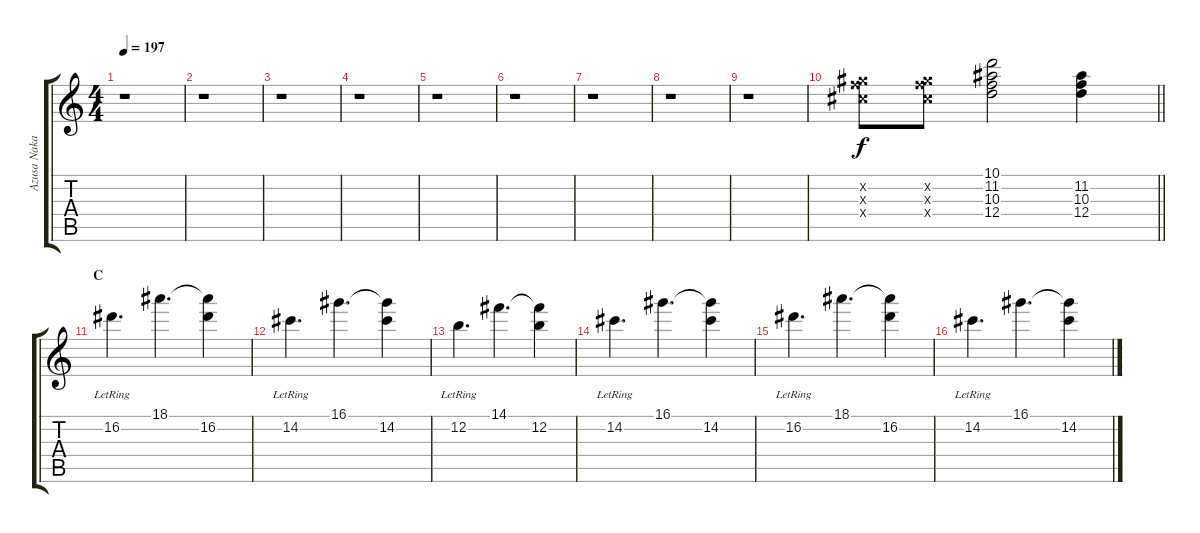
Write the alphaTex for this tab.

\track ("Azusa Nakano" "Azusa Naka") {instrument overdrivenguitar}
\staff {score tabs}
\tuning (E4 B3 G3 D3 A2 E2) {hide}
\ts (4 4)
\tempo 197
\clef g2
\ks c
r.1{dy f} |
r.1 |
r.1 |
r.1 |
r.1 |
r.1 |
r.1 |
r.1 |
r.1 |
\barLineRight lightlight
(9.2{x} 10.3{x} 11.4{x}).8 (9.2{x} 10.3{x} 11.4{x}).8 (10.1 11.2 10.3 12.4).2 (11.2 10.3 12.4).4 |
\section ("" "C")
16.2{lr}.4{d} 18.1.4{d} (18.1{t} 16.2).4 |
14.2{lr}.4{d} 16.1.4{d} (16.1{t} 14.2).4 |
12.2{lr}.4{d} 14.1.4{d} (14.1{t} 12.2).4 |
14.2{lr}.4{d} 16.1.4{d} (16.1{t} 14.2).4 |
16.2{lr}.4{d} 18.1.4{d} (18.1{t} 16.2).4 |
14.2{lr}.4{d} 16.1.4{d} (16.1{t} 14.2).4
